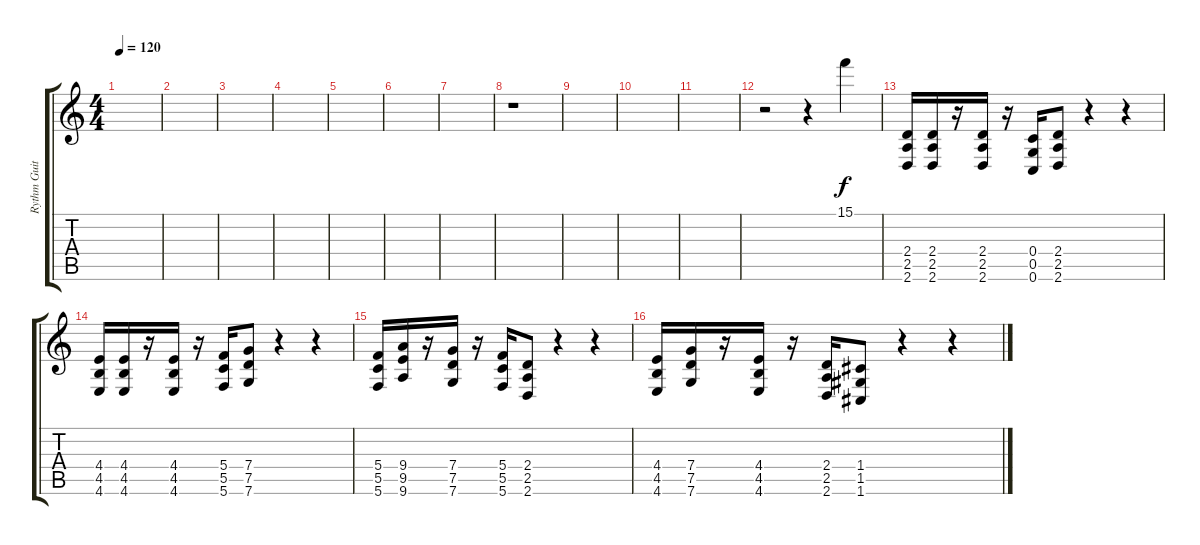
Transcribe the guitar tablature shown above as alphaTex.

\track ("Rythm Guitar Dropped C" "Rythm Guit") {instrument distortionguitar}
\staff {score tabs}
\tuning (D4 A3 F3 C3 G2 C2) {hide}
\ts (4 4)
\tempo 120
\clef g2
\ks c
|
|
|
|
|
|
|
r.1 |
|
|
|
r.2 r.4 15.1.4 |
(2.4 2.5 2.6).16 (2.4 2.5 2.6).16 r.16 (2.4 2.5 2.6).16 r.16 (0.4 0.5 0.6).16 (2.4 2.5 2.6).8 r.4 r.4 |
(4.4 4.5 4.6).16 (4.4 4.5 4.6).16 r.16 (4.4 4.5 4.6).16 r.16 (5.4 5.5 5.6).16 (7.4 7.5 7.6).8 r.4 r.4 |
(5.4 5.5 5.6).16 (9.4 9.5 9.6).16 r.16 (7.4 7.5 7.6).16 r.16 (5.4 5.5 5.6).16 (2.4 2.5 2.6).8 r.4 r.4 |
(4.4 4.5 4.6).16 (7.4 7.5 7.6).16 r.16 (4.4 4.5 4.6).16 r.16 (2.4 2.5 2.6).16 (1.4 1.5 1.6).8 r.4 r.4
